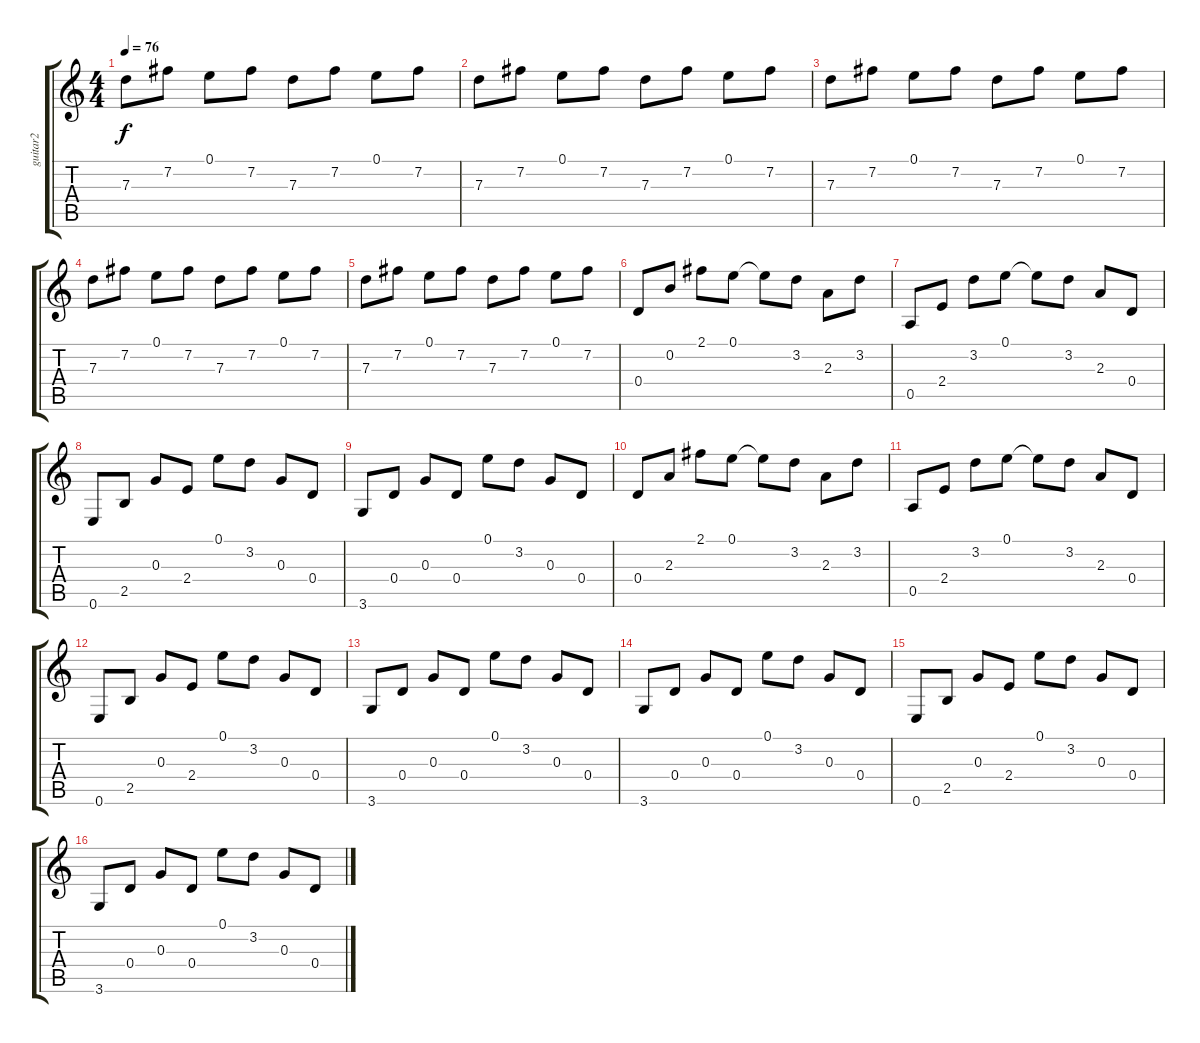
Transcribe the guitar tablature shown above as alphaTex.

\track ("guitar2" "guitar2") {instrument overdrivenguitar}
\staff {score tabs}
\tuning (E4 B3 G3 D3 A2 E2) {hide}
\ts (4 4)
\tempo 76
\clef g2
\ks c
7.3.8{dy f} 7.2.8 0.1.8 7.2.8 7.3.8 7.2.8 0.1.8 7.2.8 |
7.3.8 7.2.8 0.1.8 7.2.8 7.3.8 7.2.8 0.1.8 7.2.8 |
7.3.8 7.2.8 0.1.8 7.2.8 7.3.8 7.2.8 0.1.8 7.2.8 |
7.3.8 7.2.8 0.1.8 7.2.8 7.3.8 7.2.8 0.1.8 7.2.8 |
7.3.8 7.2.8 0.1.8 7.2.8 7.3.8 7.2.8 0.1.8 7.2.8 |
0.4.8 0.2.8 2.1.8 0.1.8 0.1{t}.8 3.2.8 2.3.8 3.2.8 |
0.5.8 2.4.8 3.2.8 0.1.8 0.1{t}.8 3.2.8 2.3.8 0.4.8 |
0.6.8 2.5.8 0.3.8 2.4.8 0.1.8 3.2.8 0.3.8 0.4.8 |
3.6.8 0.4.8 0.3.8 0.4.8 0.1.8 3.2.8 0.3.8 0.4.8 |
0.4.8 2.3.8 2.1.8 0.1.8 0.1{t}.8 3.2.8 2.3.8 3.2.8 |
0.5.8 2.4.8 3.2.8 0.1.8 0.1{t}.8 3.2.8 2.3.8 0.4.8 |
0.6.8 2.5.8 0.3.8 2.4.8 0.1.8 3.2.8 0.3.8 0.4.8 |
3.6.8 0.4.8 0.3.8 0.4.8 0.1.8 3.2.8 0.3.8 0.4.8 |
3.6.8 0.4.8 0.3.8 0.4.8 0.1.8 3.2.8 0.3.8 0.4.8 |
0.6.8 2.5.8 0.3.8 2.4.8 0.1.8 3.2.8 0.3.8 0.4.8 |
3.6.8 0.4.8 0.3.8 0.4.8 0.1.8 3.2.8 0.3.8 0.4.8
